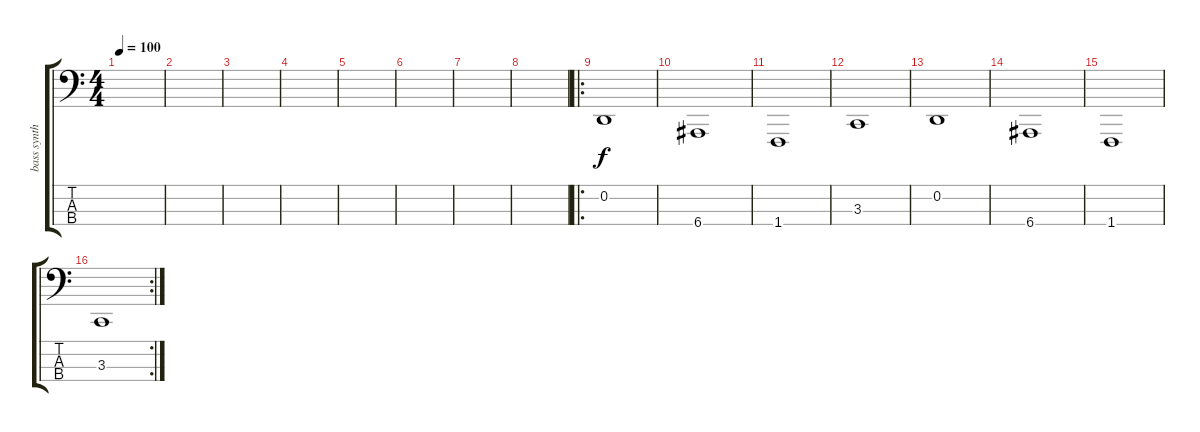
\track ("bass synth" "bass synth") {instrument pad8sweep}
\staff {score tabs}
\tuning (G2 D2 A1 E1) {hide}
\ts (4 4)
\tempo 100
\clef f4
\ks c
|
|
|
|
|
|
|
|
\ro
0.2.1 |
6.4.1 |
1.4.1 |
3.3.1 |
0.2.1 |
6.4.1 |
1.4.1 |
\rc 2
3.3.1
